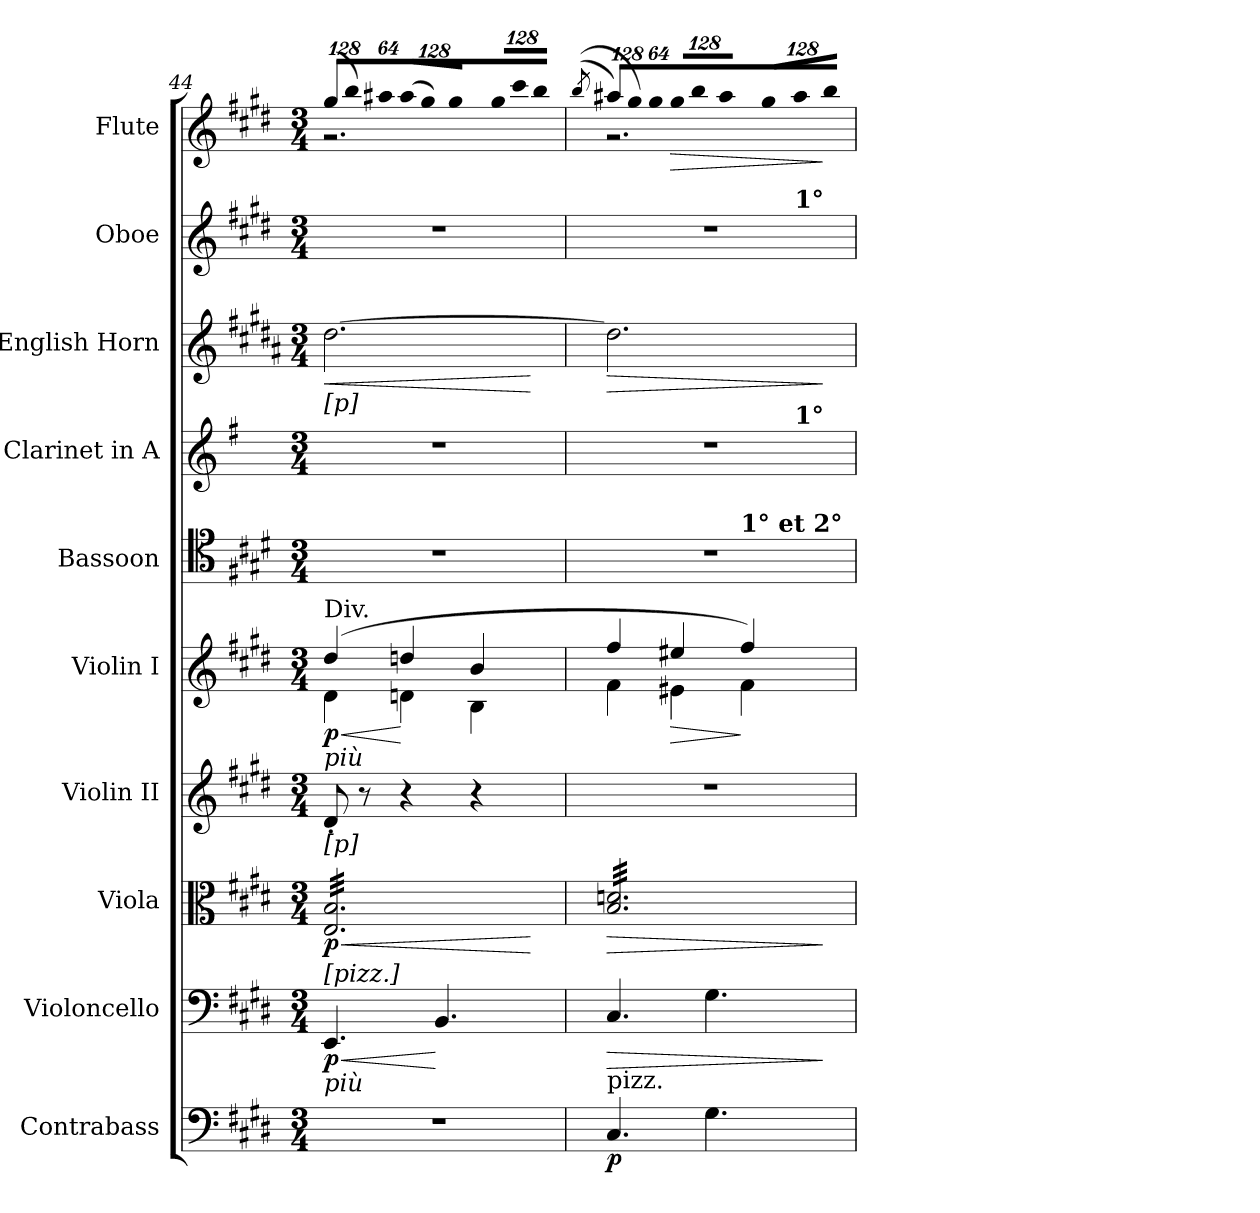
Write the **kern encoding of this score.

**kern	**dynam	**kern	**dynam	**kern	**dynam	**kern	**kern	**dynam	**kern	**kern	**kern	**dynam	**kern	**kern	**dynam
*part10	*part10	*part9	*part9	*part8	*part8	*part7	*part6	*part6	*part5	*part4	*part3	*part3	*part2	*part1	*part1
*staff10	*staff10	*staff9	*staff9	*staff8	*staff8	*staff7	*staff6	*staff6	*staff5	*staff4	*staff3	*staff3	*staff2	*staff1	*staff1
*I"Contrabass	*	*I"Violoncello	*	*I"Viola	*	*I"Violin II	*I"Violin I	*	*I"Bassoon	*I"Clarinet in A	*I"English Horn	*	*I"Oboe	*I"Flute	*
*I'Cb.	*	*I'Vc.	*	*I'Vla.	*	*I'Vln. II	*I'Vln. I	*	*I'Bsn.	*I'Cl.	*I'Eng. Hn.	*	*I'Ob.	*I'Fl.	*
!!LO:PB:g=z
*clefF4	*	*clefF4	*	*clefC3	*	*clefG2	*clefG2	*	*clefC4	*clefG2	*clefG2	*	*clefG2	*clefG2	*
*ITrd7c12	*	*	*	*	*	*	*	*	*	*ITrd2c3	*ITrd4c7	*	*	*	*
*k[f#c#g#d#]	*	*k[f#c#g#d#]	*	*k[f#c#g#d#]	*	*k[f#c#g#d#]	*k[f#c#g#d#]	*	*k[f#c#g#d#]	*k[f#c#g#d#]	*k[f#c#g#d#]	*	*k[f#c#g#d#]	*k[f#c#g#d#]	*
*E:	*	*E:	*	*E:	*	*E:	*E:	*	*E:	*E:	*E:	*	*E:	*E:	*
*M3/4	*	*M3/4	*	*M3/4	*	*M3/4	*M3/4	*	*M3/4	*M3/4	*M3/4	*	*M3/4	*M3/4	*
*MM138	*	*MM138	*	*MM138	*	*MM138	*MM138	*	*MM138	*MM138	*MM138	*	*MM138	*MM138	*
=44	=44	=44	=44	=44	=44	=44	=44	=44	=44	=44	=44	=44	=44	=44	=44
!LO:N:vis=1	!	!	!LO:HP:b	!	!LO:HP:b	!	!	!LO:HP:b	!LO:N:vis=1	!LO:N:vis=1	!	!LO:HP:b	!LO:N:vis=1	!	!
*	*	*	*	*	*	*	*^	*	*	*	*	*	*	*	*
*	*	*	*	*	*	*	*	*	*	*	*	*	*	*	*Xbrackettup	*
!	!	!	!	!	!	!	!	!	!	!	!	!	!	!	!LO:TX:a:B:t=1°	!
!	!	!	!	!	!	!	!	!	!	!	!	!LO:TX:b:t=[p]	!	!	!	!
!	!	!	!	!	!	!	!LO:TX:b:i:t=più	!	!	!	!	!	!	!	!	!
!	!	!	!	!	!	!	!LO:TX:a:t=Div.	!	!	!	!	!	!	!	!	!
!	!	!	!	!	!	!LO:TX:b:t=[p]	!	!	!	!	!	!	!	!	!	!
!	!	!	!	!LO:TX:b:i:t=più	!	!	!	!	!	!	!	!	!	!	!	!
!	!	!LO:TX:b:i:t=più	!	!	!	!	!	!	!	!	!	!	!	!	!	!
!	!	!LO:TX:a:t=[pizz.]	!	!	!	!	!	!	!	!	!	!	!	!	!	!
!	!	!	!	!	!	!	!	!	!	!	!	!	!	!	!LO:N:vis=8	!LO:HP:b
*	*	*	*	*	*	*	*	*	*	*	*	*	*	*	*^	*
*	*	*	*	*tremolo	*	*	*	*	*	*	*	*	*	*	*	*	*
2.r	.	4.EEi/	< p	32Ei/ 32BiLLL	< p	8d#'i/	(4dd#i/	4d#i\	< p	2.r	2.r	[>2.g#i\	<	2.r	(1024%85gg#i/L	2.r	< p
.	.	.	.	32Ei/ 32Bi	.	.	.	.	.	.	.	.	.	.	.	.	.
.	.	.	.	32Ei/ 32Bi	.	.	.	.	.	.	.	.	.	.	.	.	.
!	!	!	!	!	!	!	!	!	!	!	!	!	!	!	!LO:N:vis=8	!	!
.	.	.	.	.	.	.	.	.	.	.	.	.	.	.	1024%85bbi/)	.	.
.	.	.	.	32Ei/ 32Bi	.	.	.	.	.	.	.	.	.	.	.	.	.
.	.	.	.	32Ei/ 32Bi	.	8r	.	.	.	.	.	.	.	.	.	.	.
.	.	.	.	32Ei/ 32Bi	.	.	.	.	.	.	.	.	.	.	.	.	.
!	!	!	!	!	!	!	!	!	!	!	!	!	!	!	!LO:N:vis=8	!	!
.	.	.	.	.	.	.	.	.	.	.	.	.	.	.	512%43aa#Xi/J	.	.
.	.	.	.	32Ei/ 32Bi	.	.	.	.	.	.	.	.	.	.	.	.	.
.	.	.	.	32Ei/ 32Bi	.	.	.	.	.	.	.	.	.	.	.	.	.
!	!	!	!	!	!	!	!	!	!	!	!	!	!	!	!LO:N:vis=8	!	!
.	.	.	.	32Ei/ 32Bi	.	4r	4ddni/	4dni\	[	.	.	.	.	.	(1024%85aa#i/L	.	.
.	.	.	.	32Ei/ 32Bi	.	.	.	.	.	.	.	.	.	.	.	.	.
.	.	.	.	32Ei/ 32Bi	.	.	.	.	.	.	.	.	.	.	.	.	.
!	!	!	!	!	!	!	!	!	!	!	!	!	!	!	!LO:N:vis=8	!	!
.	.	.	.	.	.	.	.	.	.	.	.	.	.	.	1024%85gg#i/)	.	.
.	.	.	.	32Ei/ 32Bi	.	.	.	.	.	.	.	.	.	.	.	.	.
.	.	4.BBi/	[	32Ei/ 32Bi	.	.	.	.	.	.	.	.	.	.	.	.	.
.	.	.	.	32Ei/ 32Bi	.	.	.	.	.	.	.	.	.	.	.	.	.
!	!	!	!	!	!	!	!	!	!	!	!	!	!	!	!LO:N:vis=8	!	!
.	.	.	.	.	.	.	.	.	.	.	.	.	.	.	512%43gg#i/J	.	.
.	.	.	.	32Ei/ 32Bi	.	.	.	.	.	.	.	.	.	.	.	.	.
.	.	.	.	32Ei/ 32Bi	.	.	.	.	.	.	.	.	.	.	.	.	.
!	!	!	!	!	!	!	!	!	!	!	!	!	!	!	!LO:N:vis=8	!	!
.	.	.	.	32Ei/ 32Bi	.	4r	4bi/	4Bi\	.	.	.	.	.	.	1024%85gg#i/L	.	.
.	.	.	.	32Ei/ 32Bi	.	.	.	.	.	.	.	.	.	.	.	.	.
.	.	.	.	32Ei/ 32Bi	.	.	.	.	.	.	.	.	.	.	.	.	.
!	!	!	!	!	!	!	!	!	!	!	!	!	!	!	!LO:N:vis=8	!	!
.	.	.	.	.	.	.	.	.	.	.	.	.	.	.	1024%85ccc#i/	.	.
.	.	.	.	32Ei/ 32Bi	.	.	.	.	.	.	.	.	.	.	.	.	.
.	.	.	.	32Ei/ 32Bi	.	.	.	.	.	.	.	.	.	.	.	.	.
.	.	.	.	32Ei/ 32Bi	.	.	.	.	.	.	.	.	.	.	.	.	.
!	!	!	!	!	!	!	!	!	!	!	!	!	!	!	!LO:N:vis=8	!	!
.	.	.	.	.	.	.	.	.	.	.	.	.	.	.	512%43bbi/J	.	.
.	.	.	.	32Ei/ 32Bi	.	.	.	.	.	.	.	.	.	.	.	.	.
.	.	.	.	32Ei/ 32BiJJJ	.	.	.	.	.	.	.	.	.	.	.	.	.
*	*	*	*	*	*	*	*v	*v	*	*	*	*	*	*	*v	*v	*
.	.	.	.	.	[	.	.	.	.	.	.	[	.	.	.
=45	=45	=45	=45	=45	=45	=45	=45	=45	=45	=45	=45	=45	=45	=45	=45
.	.	.	.	.	.	.	.	.	.	.	.	.	.	((8qbbi/	.
!LO:TX:a:t=pizz.	!	!	!	!	!	!	!	!	!	!	!	!	!	!	!
!	!	!	!LO:HP:b	!	!LO:HP:b	!LO:N:vis=1	!	!	!LO:N:vis=1	!LO:N:vis=1	!	!LO:HP:b	!LO:N:vis=1	!LO:N:vis=8	!
*	*	*	*	*	*	*	*^	*	*^	*^	*	*	*^	*^	*
4.CC#i/	p	4.C#i/	>	32Bi/ 32dniLLL	>	2.r	4ff#i/	4f#i\	.	2.r	2ryy	2.r	2ryy	2.g#i\]	>	2.r	2ryy	1024%85aa#Xi/L)	2.r	.
.	.	.	.	32Bi/ 32dni	.	.	.	.	.	.	.	.	.	.	.	.	.	.	.	.
.	.	.	.	32Bi/ 32dni	.	.	.	.	.	.	.	.	.	.	.	.	.	.	.	.
!	!	!	!	!	!	!	!	!	!	!	!	!	!	!	!	!	!	!LO:N:vis=8	!	!
.	.	.	.	.	.	.	.	.	.	.	.	.	.	.	.	.	.	1024%85gg#i/)	.	.
.	.	.	.	32Bi/ 32dni	.	.	.	.	.	.	.	.	.	.	.	.	.	.	.	.
.	.	.	.	32Bi/ 32dni	.	.	.	.	.	.	.	.	.	.	.	.	.	.	.	.
.	.	.	.	32Bi/ 32dni	.	.	.	.	.	.	.	.	.	.	.	.	.	.	.	.
!	!	!	!	!	!	!	!	!	!	!	!	!	!	!	!	!	!	!LO:N:vis=8	!	!
.	.	.	.	.	.	.	.	.	.	.	.	.	.	.	.	.	.	512%43gg#i/J	.	.
.	.	.	.	32Bi/ 32dni	.	.	.	.	.	.	.	.	.	.	.	.	.	.	.	.
.	.	.	.	32Bi/ 32dni	.	.	.	.	.	.	.	.	.	.	.	.	.	.	.	.
!	!	!	!	!	!	!	!	!	!LO:HP:b	!	!	!	!	!	!	!	!	!LO:N:vis=8	!	!LO:HP:b
.	.	.	.	32Bi/ 32dni	.	.	4ee#Xi/	4e#Xi\	>	.	.	.	.	.	.	.	.	1024%85gg#i/L	.	>
.	.	.	.	32Bi/ 32dni	.	.	.	.	.	.	.	.	.	.	.	.	.	.	.	.
.	.	.	.	32Bi/ 32dni	.	.	.	.	.	.	.	.	.	.	.	.	.	.	.	.
!	!	!	!	!	!	!	!	!	!	!	!	!	!	!	!	!	!	!LO:N:vis=8	!	!
.	.	.	.	.	.	.	.	.	.	.	.	.	.	.	.	.	.	1024%85bbi/	.	.
.	.	.	.	32Bi/ 32dni	.	.	.	.	.	.	.	.	.	.	.	.	.	.	.	.
4.GG#i\	.	4.G#i\	.	32Bi/ 32dni	.	.	.	.	.	.	.	.	.	.	.	.	.	.	.	.
.	.	.	.	32Bi/ 32dni	.	.	.	.	.	.	.	.	.	.	.	.	.	.	.	.
!	!	!	!	!	!	!	!	!	!	!	!	!	!	!	!	!	!	!LO:N:vis=8	!	!
.	.	.	.	.	.	.	.	.	.	.	.	.	.	.	.	.	.	512%43aa#i/J	.	.
.	.	.	.	32Bi/ 32dni	.	.	.	.	.	.	.	.	.	.	.	.	.	.	.	.
.	.	.	.	32Bi/ 32dni	.	.	.	.	.	.	.	.	.	.	.	.	.	.	.	.
!	!	!	!	!	!	!	!	!	!	!	!LO:TX:a:B:t=1° et 2°	!	!	!	!	!	!	!	!	!
!	!	!	!	!	!	!	!	!	!	!	!	!	!	!	!	!	!	!LO:N:vis=8	!	!
.	.	.	.	32Bi/ 32dni	.	.	4ff#i/)	4f#i\	]	.	4ryy	.	8ryy	.	.	.	8ryy	1024%85gg#i/L	.	.
.	.	.	.	32Bi/ 32dni	.	.	.	.	.	.	.	.	.	.	.	.	.	.	.	.
.	.	.	.	32Bi/ 32dni	.	.	.	.	.	.	.	.	.	.	.	.	.	.	.	.
!	!	!	!	!	!	!	!	!	!	!	!	!	!	!	!	!	!	!LO:N:vis=8	!	!
.	.	.	.	.	.	.	.	.	.	.	.	.	.	.	.	.	.	1024%85aa#i/	.	.
.	.	.	.	32Bi/ 32dni	.	.	.	.	.	.	.	.	.	.	.	.	.	.	.	.
.	.	.	.	32Bi/ 32dni	.	.	.	.	.	.	.	.	32ryy	.	.	.	32ryy	.	.	.
.	.	.	.	32Bi/ 32dni	.	.	.	.	.	.	.	.	128ryy	.	.	.	128ryy	.	.	.
.	.	.	.	.	.	.	.	.	.	.	.	.	512ryy	.	.	.	512ryy	.	.	.
!	!	!	!	!	!	!	!	!	!	!	!	!	!	!	!	!	!LO:TX:a:B:t=1°	!	!	!
!	!	!	!	!	!	!	!	!	!	!	!	!	!LO:TX:a:B:t=1°	!	!	!	!	!	!	!
!	!	!	!	!	!	!	!	!	!	!	!	!	!	!	!	!	!	!LO:N:vis=8	!	!
.	.	.	.	.	.	.	.	.	.	.	.	.	16ryy	.	.	.	16ryy	512%43bbi/J	.	[
.	.	.	.	32Bi/ 32dni	.	.	.	.	.	.	.	.	.	.	.	.	.	.	.	.
.	.	.	.	32Bi/ 32dniJJJ	.	.	.	.	.	.	.	.	.	.	.	.	.	.	.	.
*	*	*	*	*Xtremolo	*	*	*	*	*	*	*	*	*	*	*	*	*	*	*	*
.	.	.	.	.	.	.	.	.	.	.	.	.	64ryy	.	.	.	64ryy	.	.	.
.	.	.	.	.	.	.	.	.	.	.	.	.	256.ryy	.	.	.	256.ryy	.	.	.
*	*	*	*	*	*	*	*v	*v	*	*	*	*	*	*	*	*	*	*v	*v	*
.	.	.	]	.	]	.	.	.	.	.	.	.	.	]	.	.	.	]
*	*	*	*	*	*	*	*	*	*v	*v	*	*	*	*	*v	*v	*	*
*	*	*	*	*	*	*	*	*	*	*v	*v	*	*	*	*	*
=	=	=	=	=	=	=	=	=	=	=	=	=	=	=	=
*-	*-	*-	*-	*-	*-	*-	*-	*-	*-	*-	*-	*-	*-	*-	*-
